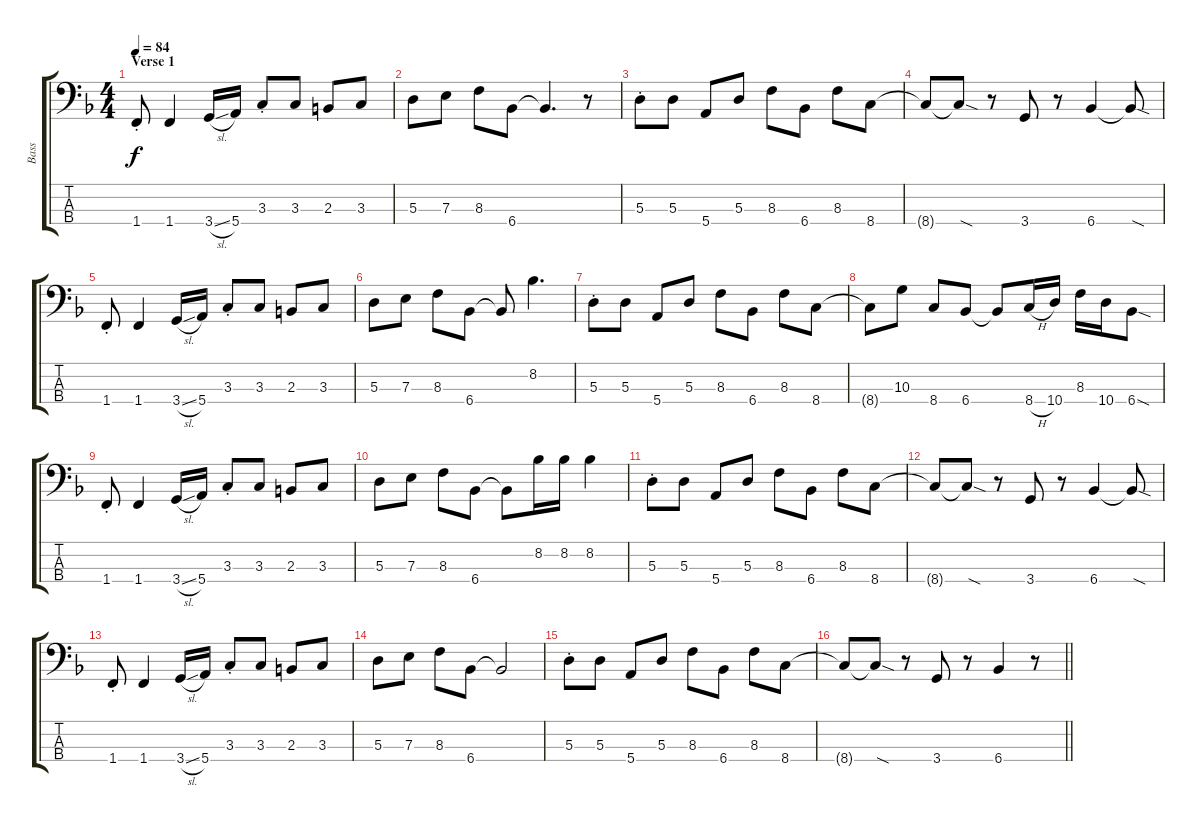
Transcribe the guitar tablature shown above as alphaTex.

\track ("Bass" "Bass") {instrument electricbassfinger}
\staff {score tabs}
\tuning (G2 D2 A1 E1) {hide}
\ts (4 4)
\section ("" "Verse 1")
\tempo 84
\clef f4
\ks f
1.4{st}.8{dy f} 1.4.4 3.4{sl}.16 5.4.16 3.3{st}.8 3.3.8 2.3.8 3.3.8 |
5.3.8 7.3.8 8.3.8 6.4.8 6.4{t}.4{d} r.8 |
5.3{st}.8 5.3.8 5.4.8 5.3.8 8.3.8 6.4.8 8.3.8 8.4.8 |
8.4{t}.8 8.4{sod t}.8 r.8 3.4.8 r.8 6.4.4 6.4{sod t}.8 |
1.4{st}.8 1.4.4 3.4{sl}.16 5.4.16 3.3{st}.8 3.3.8 2.3.8 3.3.8 |
5.3.8 7.3.8 8.3.8 6.4.8 6.4{t}.8 8.2.4{d} |
5.3{st}.8 5.3.8 5.4.8 5.3.8 8.3.8 6.4.8 8.3.8 8.4.8 |
8.4{t}.8 10.3.8 8.4.8 6.4.8 6.4{t}.8 8.4{h}.16 10.4.16 8.3.16 10.4.16 6.4{sod}.8 |
1.4{st}.8 1.4.4 3.4{sl}.16 5.4.16 3.3{st}.8 3.3.8 2.3.8 3.3.8 |
5.3.8 7.3.8 8.3.8 6.4.8 6.4{t}.8 8.2.16 8.2.16 8.2.4 |
5.3{st}.8 5.3.8 5.4.8 5.3.8 8.3.8 6.4.8 8.3.8 8.4.8 |
8.4{t}.8 8.4{sod t}.8 r.8 3.4.8 r.8 6.4.4 6.4{sod t}.8 |
1.4{st}.8 1.4.4 3.4{sl}.16 5.4.16 3.3{st}.8 3.3.8 2.3.8 3.3.8 |
5.3.8 7.3.8 8.3.8 6.4.8 6.4{t}.2 |
5.3{st}.8 5.3.8 5.4.8 5.3.8 8.3.8 6.4.8 8.3.8 8.4.8 |
\barLineRight lightlight
8.4{t}.8 8.4{sod t}.8 r.8 3.4.8 r.8 6.4.4 r.8
